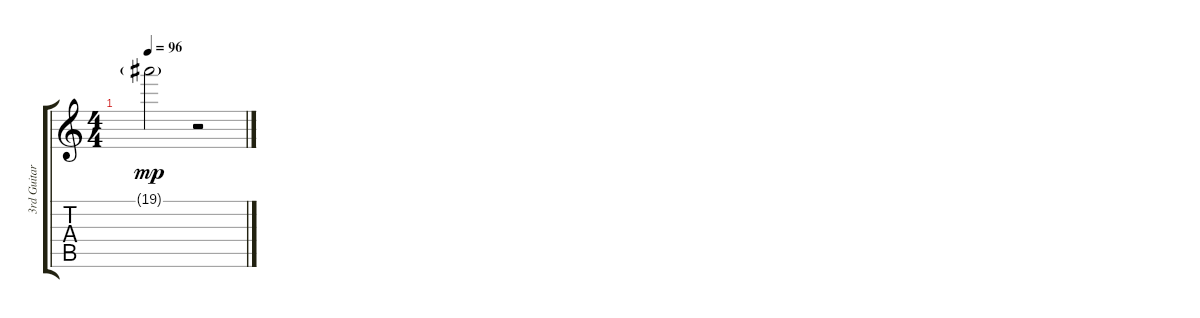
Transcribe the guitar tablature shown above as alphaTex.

\track ("3rd Guitar" "3rd Guitar") {instrument overdrivenguitar}
\staff {score tabs}
\tuning (Eb4 Bb3 Gb3 Db3 Ab2 Eb2) {hide}
\ts (4 4)
\tempo 96
\clef g2
\ks c
19.1{g}.2{dy mp} r.2
